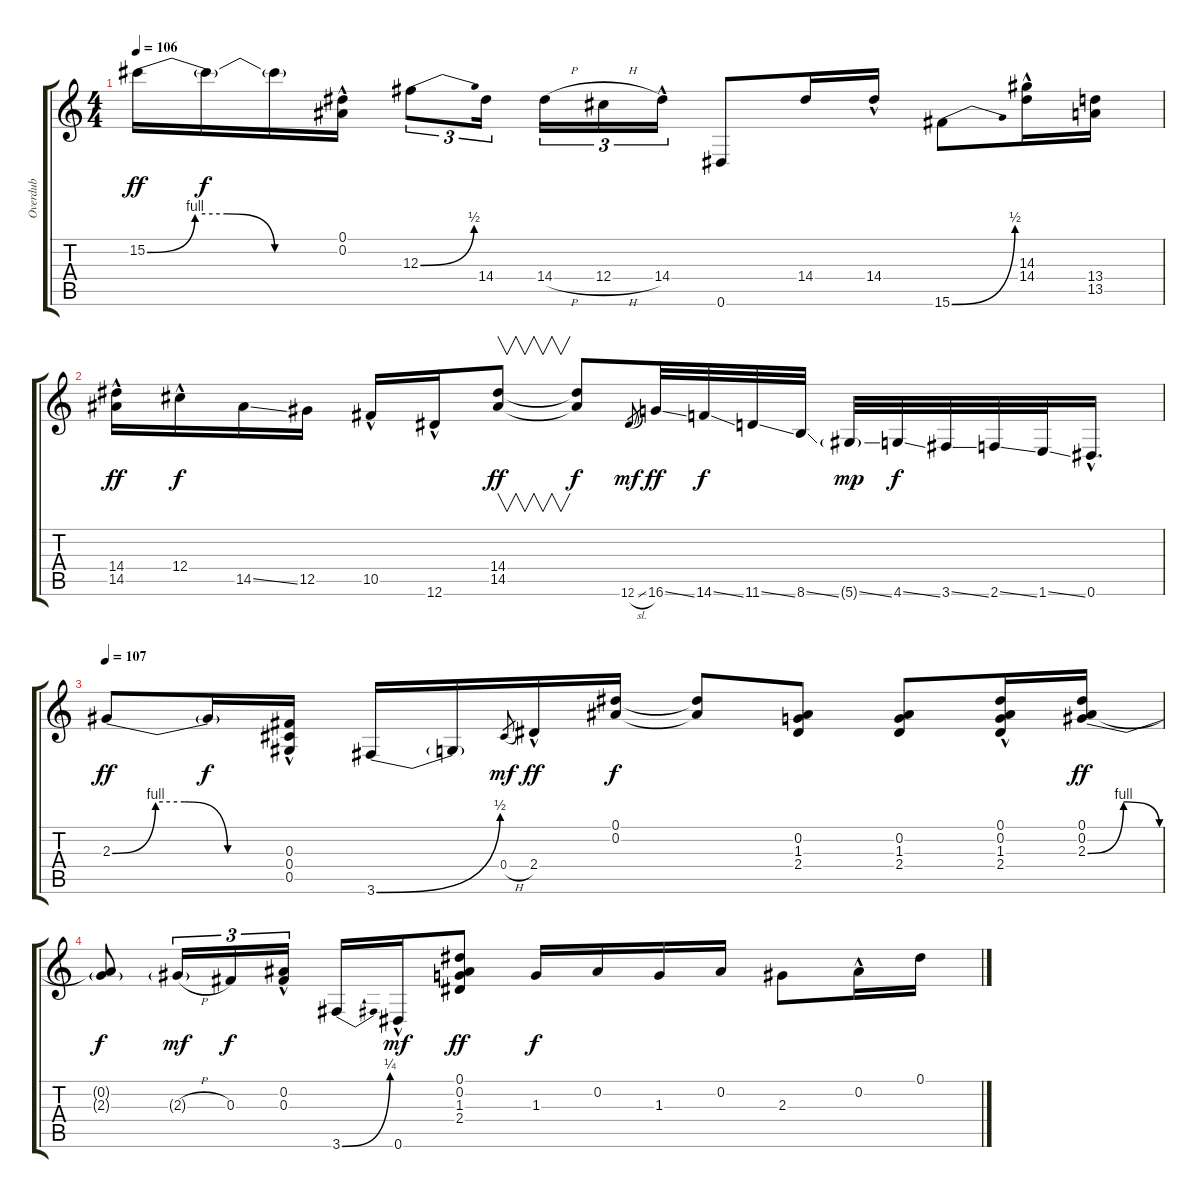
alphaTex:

\track ("Overdub" "Overdub") {instrument fretlessbass}
\staff {score tabs}
\tuning (Eb4 Bb3 Gb3 Db3 Ab2 Eb2) {hide}
\ts (4 4)
\tempo 106
\clef g2
\ks c
15.2{be (custom 0 0 15 4 25 4 40 0 60 0)}.16{dy ff} 15.2{t}.16{dy f} 15.2{t}.16 (0.1{hac} 0.2{hac}).16 12.3{be (bend 0 0 60 2)}.8{tu (3 2)} 14.4.16{tu (3 2)} 14.4{h}.16{tu (3 2)} 12.4{h}.16{tu (3 2)} 14.4{hac}.16{tu (3 2)} 0.6.8 14.4.16 14.4{hac}.16 15.6{be (bend 0 0 60 2)}.8 (14.3{hac} 14.4).16 (13.4 13.5).16 |
(14.4 14.5{hac}).16{dy ff} 12.4{hac}.16{dy f} 14.5{ss}.16 12.5.16 10.5{hac}.16 12.6{hac}.16 (14.4 14.5).8{v dy ff} (14.4{t} 14.5{t}).8{dy f} 12.6{sl}.8{gr dy mf} 16.6{ss}.32{dy ff} 14.6{ss}.32{dy f} 11.6{ss}.32 8.6{ss}.32 5.6{ss g}.32{dy mp} 4.6{ss}.32{dy f} 3.6{ss}.32 2.6{ss}.32 1.6{ss}.32 0.6{hac}.16{d} |
\tempo 107
2.3{be (custom 0 0 15 4 25 4 40 0 60 0)}.8{dy ff} 2.3{t}.16{dy f} (0.3{hac} 0.4{hac} 0.5{hac}).16 3.6{be (bend 0 0 60 2)}.16 3.6{t}.16 0.4{h}.8{gr dy mf} 2.4{hac}.16{dy ff} (0.1 0.2).16{dy f} (0.1{t} 0.2{t}).8 (0.2 1.3 2.4).8 (0.2 1.3 2.4).8 (0.1 0.2 1.3 2.4{hac}).16 (0.1 0.2 2.3{be (bendrelease 0 0 15 4 30 4 60 0)}).16{dy ff} |
(0.2{t} 2.3{t}).8{dy f} 2.3{h g}.16{tu (3 2) dy mf} 0.3.16{tu (3 2) dy f} (0.2{hac} 0.3{hac}).16{tu (3 2)} 3.6{be (bend 0 0 60 1)}.16 0.6{hac}.16{dy mf} (0.1 0.2 1.3 2.4).8{dy ff} 1.3.16{dy f} 0.2.16 1.3.16 0.2.16 2.3.8 0.2{hac}.16 0.1.16
